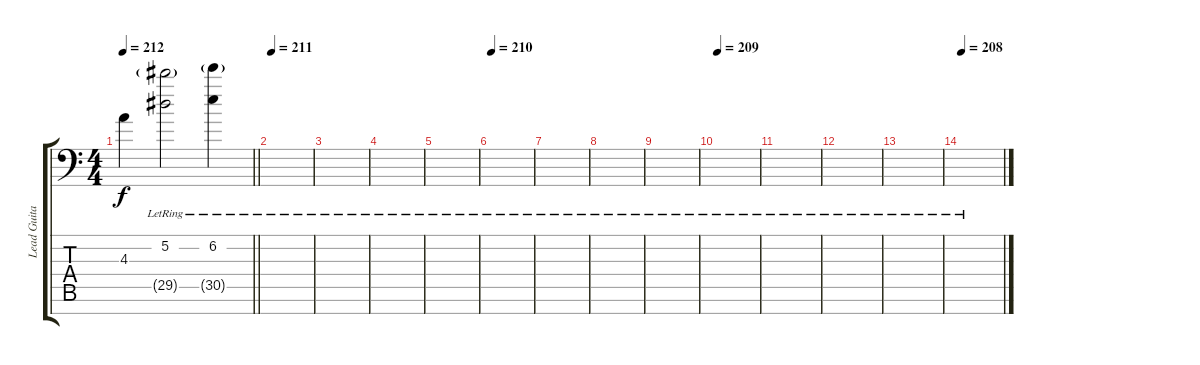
\track ("Lead Guitar #2" "Lead Guita") {instrument electricguitarjazz}
\staff {score tabs}
\tuning (Eb4 Bb3 F3 Eb3 Bb2 F2 Ab1) {hide}
\ts (4 4)
\tempo 212
\clef f4
\barLineRight lightlight
\ks c
4.3{t}.4{dy f} (5.2{lr} 29.5{g lr}).2 (6.2{lr} 30.5{g lr}).4 |
\section ("" "")
\tempo 211
|
|
|
|
\tempo 210
|
|
|
|
\tempo 209
|
|
|
|
\tempo 208
